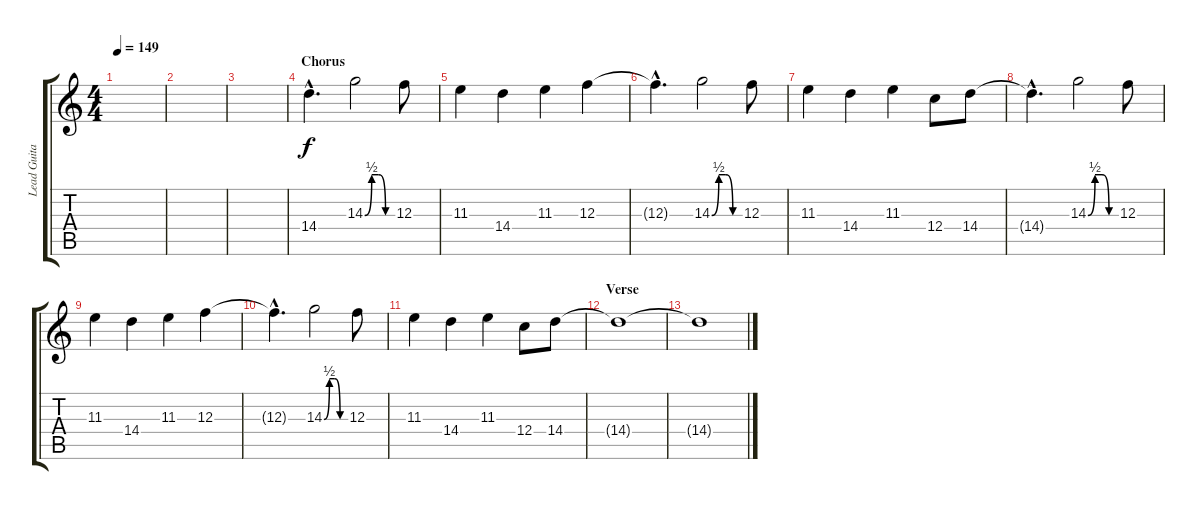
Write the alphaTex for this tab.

\track ("Lead Guitar" "Lead Guita") {instrument distortionguitar}
\staff {score tabs}
\tuning (D4 A3 F3 C3 G2 D2) {hide}
\ts (4 4)
\tempo 149
\clef g2
\ks c
|
|
|
\section ("" "Chorus")
14.4{hac}.4{d instrument distortionguitar} 14.3{be (custom 0 0 15 2 30 2 45 0 60 0)}.2 12.3.8 |
11.3.4 14.4.4 11.3.4 12.3.4 |
12.3{hac t}.4{d} 14.3{be (custom 0 0 15 2 30 2 45 0 60 0)}.2 12.3.8 |
11.3.4 14.4.4 11.3.4 12.4.8 14.4.8 |
14.4{hac t}.4{d} 14.3{be (custom 0 0 15 2 30 2 45 0 60 0)}.2 12.3.8 |
11.3.4 14.4.4 11.3.4 12.3.4 |
12.3{hac t}.4{d} 14.3{be (custom 0 0 15 2 30 2 45 0 60 0)}.2 12.3.8 |
11.3.4 14.4.4 11.3.4 12.4.8 14.4.8 |
\section ("" "Verse")
14.4{t}.1 |
14.4{t}.1
